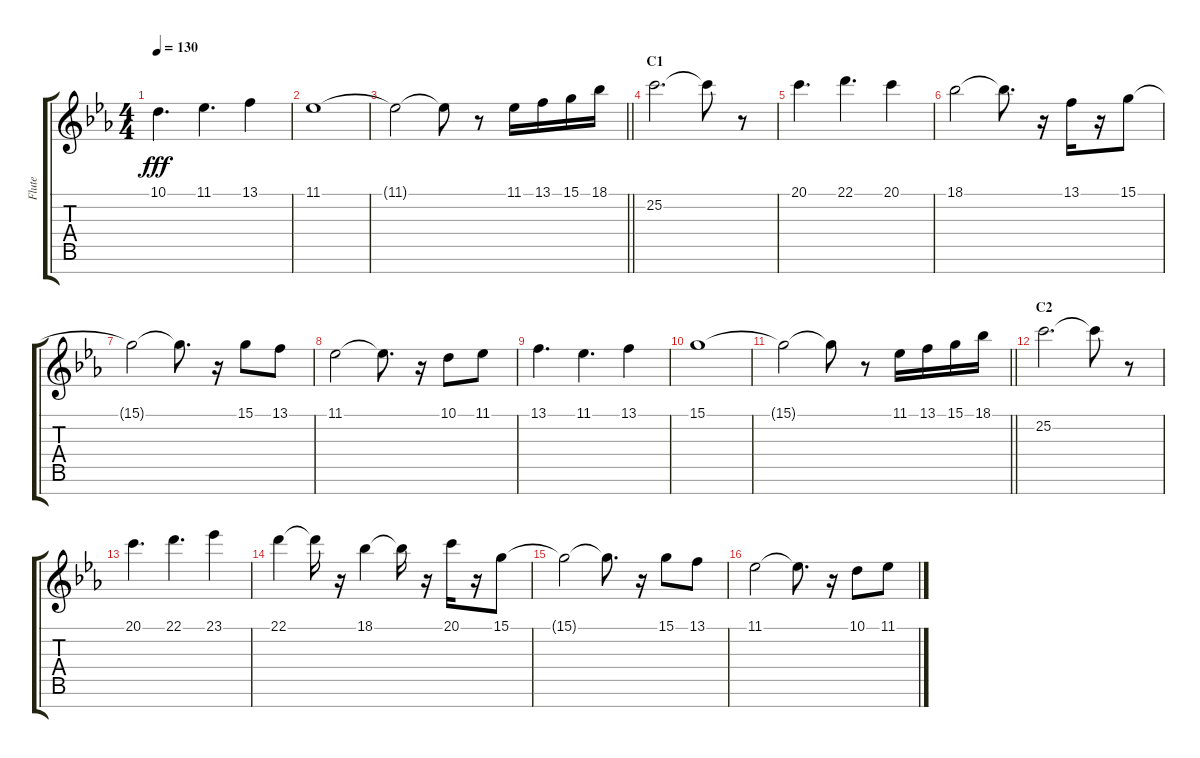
\track ("Flute" "Flute") {instrument piccolo}
\staff {score tabs}
\tuning (E4 B3 G3 D3 A2 E2 B1) {hide}
\ts (4 4)
\tempo 130
\clef g2
\ks eb
10.1.4{d dy fff} 11.1.4{d} 13.1.4 |
11.1.1 |
\barLineRight lightlight
11.1{t}.2 11.1{t}.8 r.8 11.1.16 13.1.16 15.1.16 18.1.16 |
\section ("" "C1")
25.2.2{d} 25.2{t}.8 r.8 |
20.1.4{d} 22.1.4{d} 20.1.4 |
18.1.2 18.1{t}.8{d} r.16 13.1.16 r.16 15.1.8 |
15.1{t}.2 15.1{t}.8{d} r.16 15.1.8 13.1.8 |
11.1.2 11.1{t}.8{d} r.16 10.1.8 11.1.8 |
13.1.4{d} 11.1.4{d} 13.1.4 |
15.1.1 |
\barLineRight lightlight
15.1{t}.2 15.1{t}.8 r.8 11.1.16 13.1.16 15.1.16 18.1.16 |
\section ("" "C2")
25.2.2{d} 25.2{t}.8 r.8 |
20.1.4{d} 22.1.4{d} 23.1.4 |
22.1.4 22.1{t}.16 r.16 18.1.4 18.1{t}.16 r.16 20.1.16 r.16 15.1.8 |
15.1{t}.2 15.1{t}.8{d} r.16 15.1.8 13.1.8 |
11.1.2 11.1{t}.8{d} r.16 10.1.8 11.1.8
